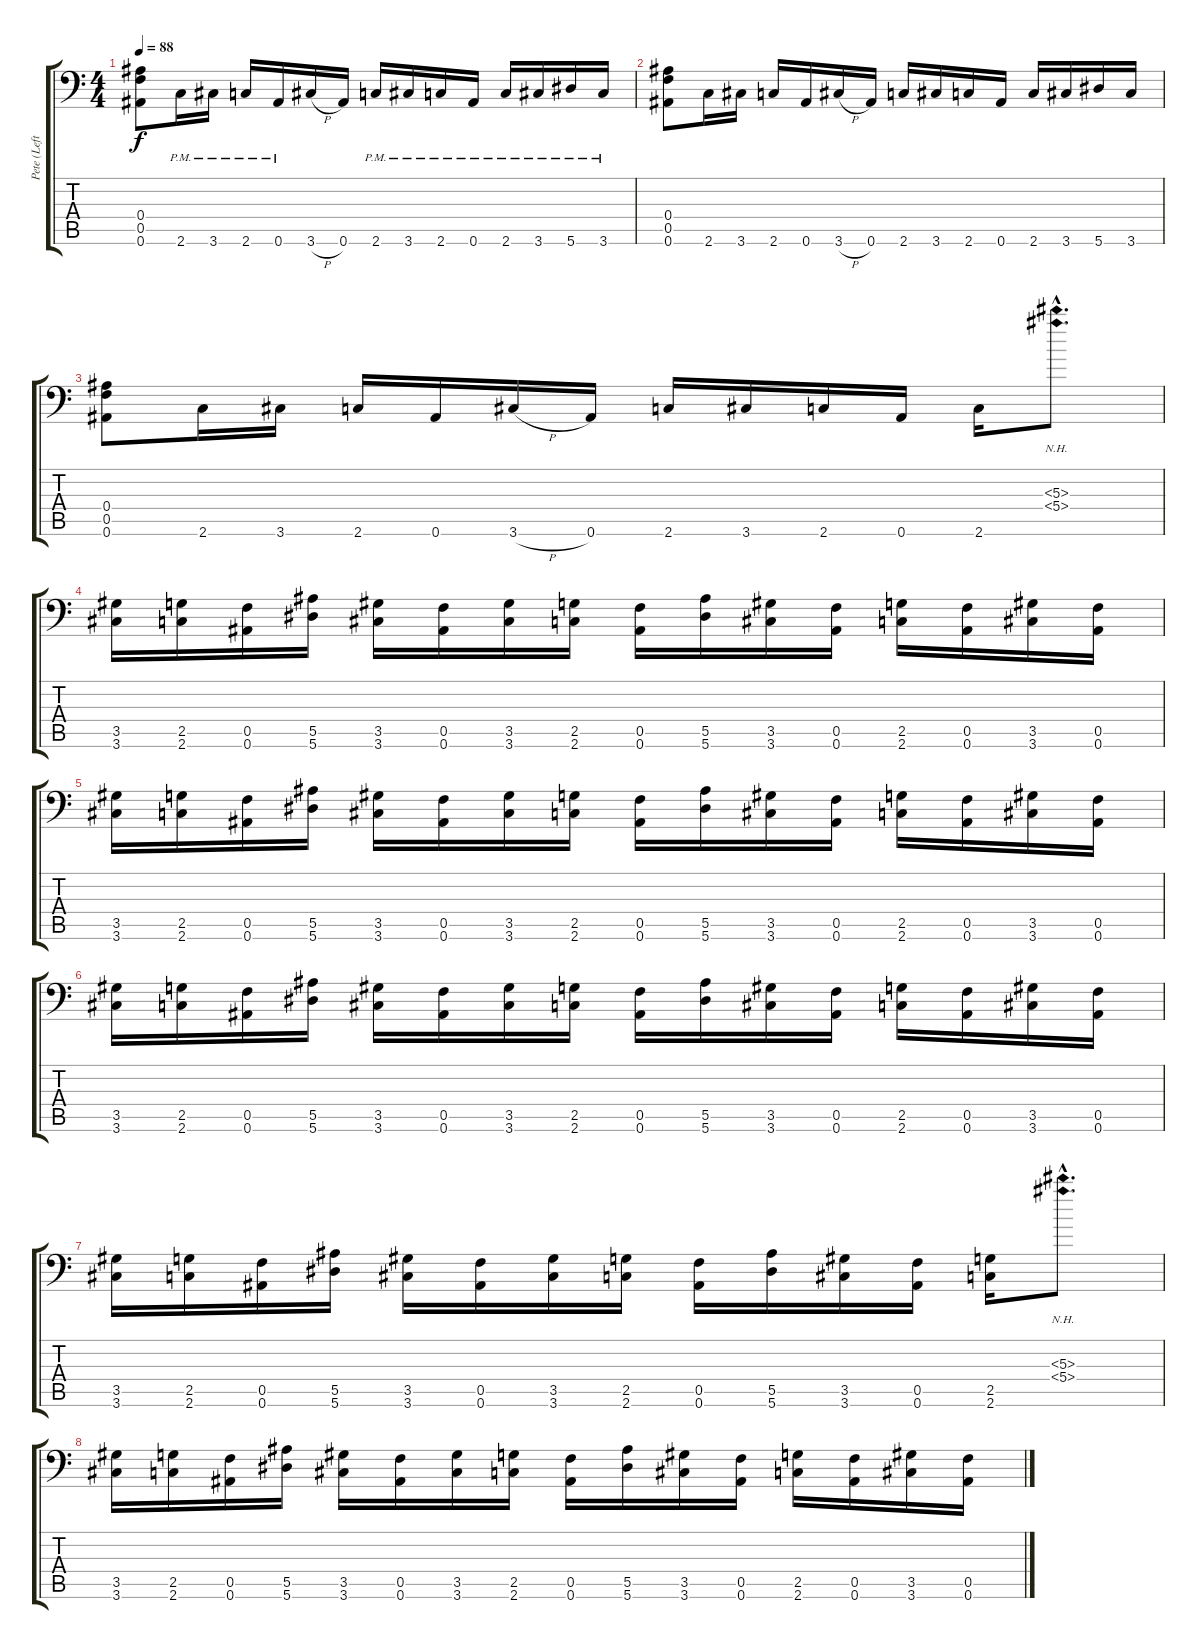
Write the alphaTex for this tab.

\track ("Pete (Left)" "Pete (Left") {instrument distortionguitar}
\staff {score tabs}
\tuning (C4 G3 Eb3 Bb2 F2 Bb1) {hide}
\ts (4 4)
\tempo 88
\clef f4
\ks c
(0.4 0.5 0.6).8{dy f} 2.6{pm}.16 3.6{pm}.16 2.6{pm}.16 0.6{pm}.16 3.6{h}.16 0.6.16 2.6{pm}.16 3.6{pm}.16 2.6{pm}.16 0.6{pm}.16 2.6{pm}.16 3.6{pm}.16 5.6{pm}.16 3.6{pm}.16 |
(0.4 0.5 0.6).8 2.6.16 3.6.16 2.6.16 0.6.16 3.6{h}.16 0.6.16 2.6.16 3.6.16 2.6.16 0.6.16 2.6.16 3.6.16 5.6.16 3.6.16 |
(0.4 0.5 0.6).8 2.6.16 3.6.16 2.6.16 0.6.16 3.6{h}.16 0.6.16 2.6.16 3.6.16 2.6.16 0.6.16 2.6.16 (5.3{nh hac} 5.4{nh hac}).8{d} |
(3.5 3.6).16 (2.5 2.6).16 (0.5 0.6).16 (5.5 5.6).16 (3.5 3.6).16 (0.5 0.6).16 (3.5 3.6).16 (2.5 2.6).16 (0.5 0.6).16 (5.5 5.6).16 (3.5 3.6).16 (0.5 0.6).16 (2.5 2.6).16 (0.5 0.6).16 (3.5 3.6).16 (0.5 0.6).16 |
(3.5 3.6).16 (2.5 2.6).16 (0.5 0.6).16 (5.5 5.6).16 (3.5 3.6).16 (0.5 0.6).16 (3.5 3.6).16 (2.5 2.6).16 (0.5 0.6).16 (5.5 5.6).16 (3.5 3.6).16 (0.5 0.6).16 (2.5 2.6).16 (0.5 0.6).16 (3.5 3.6).16 (0.5 0.6).16 |
(3.5 3.6).16 (2.5 2.6).16 (0.5 0.6).16 (5.5 5.6).16 (3.5 3.6).16 (0.5 0.6).16 (3.5 3.6).16 (2.5 2.6).16 (0.5 0.6).16 (5.5 5.6).16 (3.5 3.6).16 (0.5 0.6).16 (2.5 2.6).16 (0.5 0.6).16 (3.5 3.6).16 (0.5 0.6).16 |
(3.5 3.6).16 (2.5 2.6).16 (0.5 0.6).16 (5.5 5.6).16 (3.5 3.6).16 (0.5 0.6).16 (3.5 3.6).16 (2.5 2.6).16 (0.5 0.6).16 (5.5 5.6).16 (3.5 3.6).16 (0.5 0.6).16 (2.5 2.6).16 (5.3{nh hac} 5.4{nh hac}).8{d} |
(3.5 3.6).16 (2.5 2.6).16 (0.5 0.6).16 (5.5 5.6).16 (3.5 3.6).16 (0.5 0.6).16 (3.5 3.6).16 (2.5 2.6).16 (0.5 0.6).16 (5.5 5.6).16 (3.5 3.6).16 (0.5 0.6).16 (2.5 2.6).16 (0.5 0.6).16 (3.5 3.6).16 (0.5 0.6).16
